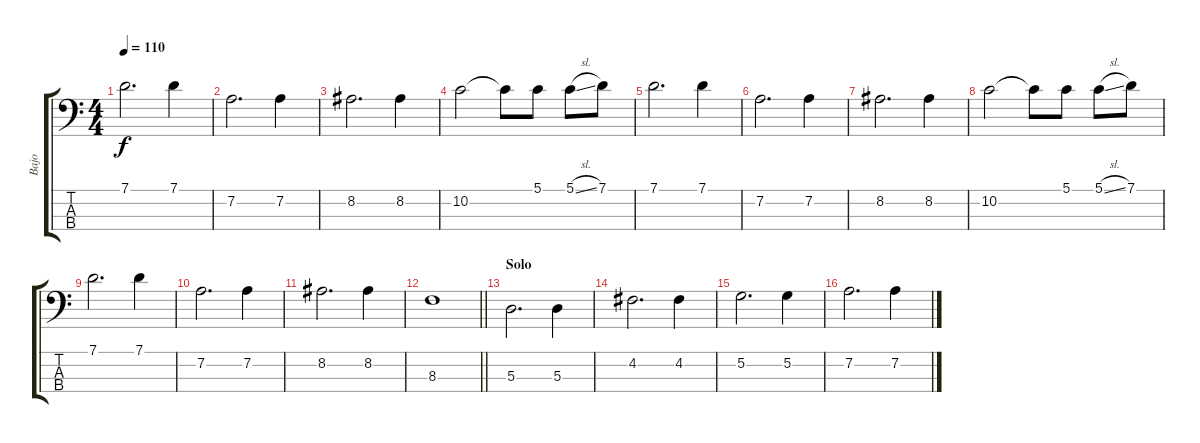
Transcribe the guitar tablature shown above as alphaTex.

\track ("Bajo" "Bajo") {instrument electricbasspick}
\staff {score tabs}
\tuning (G2 D2 A1 E1) {hide}
\ts (4 4)
\tempo 110
\clef f4
\ks c
7.1.2{d dy f} 7.1.4 |
7.2.2{d} 7.2.4 |
8.2.2{d} 8.2.4 |
10.2.2 10.2{t}.8 5.1.8 5.1{sl}.8 7.1.8 |
7.1.2{d} 7.1.4 |
7.2.2{d} 7.2.4 |
8.2.2{d} 8.2.4 |
10.2.2 10.2{t}.8 5.1.8 5.1{sl}.8 7.1.8 |
7.1.2{d} 7.1.4 |
7.2.2{d} 7.2.4 |
8.2.2{d} 8.2.4 |
\barLineRight lightlight
8.3.1 |
\section ("" "Solo")
5.3.2{d} 5.3.4 |
4.2.2{d} 4.2.4 |
5.2.2{d} 5.2.4 |
7.2.2{d} 7.2.4
